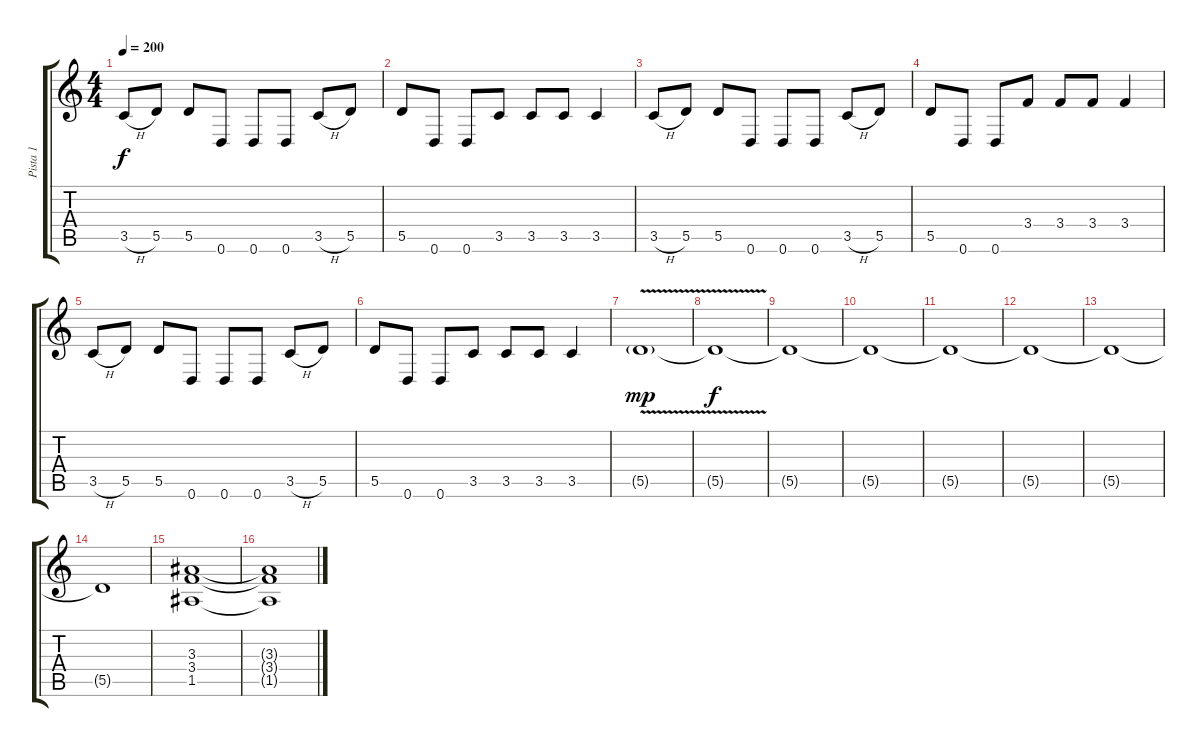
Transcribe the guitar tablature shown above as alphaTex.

\track ("Pista 1" "Pista 1") {instrument distortionguitar}
\staff {score tabs}
\tuning (E4 B3 G3 D3 A2 D2) {hide}
\ts (4 4)
\tempo 200
\clef g2
\ks c
3.5{h}.8{dy f} 5.5.8 5.5.8 0.6.8 0.6.8 0.6.8 3.5{h}.8 5.5.8 |
5.5.8 0.6.8 0.6.8 3.5.8 3.5.8 3.5.8 3.5.4 |
3.5{h}.8 5.5.8 5.5.8 0.6.8 0.6.8 0.6.8 3.5{h}.8 5.5.8 |
5.5.8 0.6.8 0.6.8 3.4.8 3.4.8 3.4.8 3.4.4 |
3.5{h}.8 5.5.8 5.5.8 0.6.8 0.6.8 0.6.8 3.5{h}.8 5.5.8 |
5.5.8 0.6.8 0.6.8 3.5.8 3.5.8 3.5.8 3.5.4 |
5.5{v g}.1{dy mp} |
5.5{t}.1{dy f} |
5.5{t}.1 |
5.5{t}.1 |
5.5{t}.1 |
5.5{t}.1 |
5.5{t}.1 |
5.5{t}.1 |
(3.3 3.4 1.5).1 |
(3.3{t} 3.4{t} 1.5{t}).1
